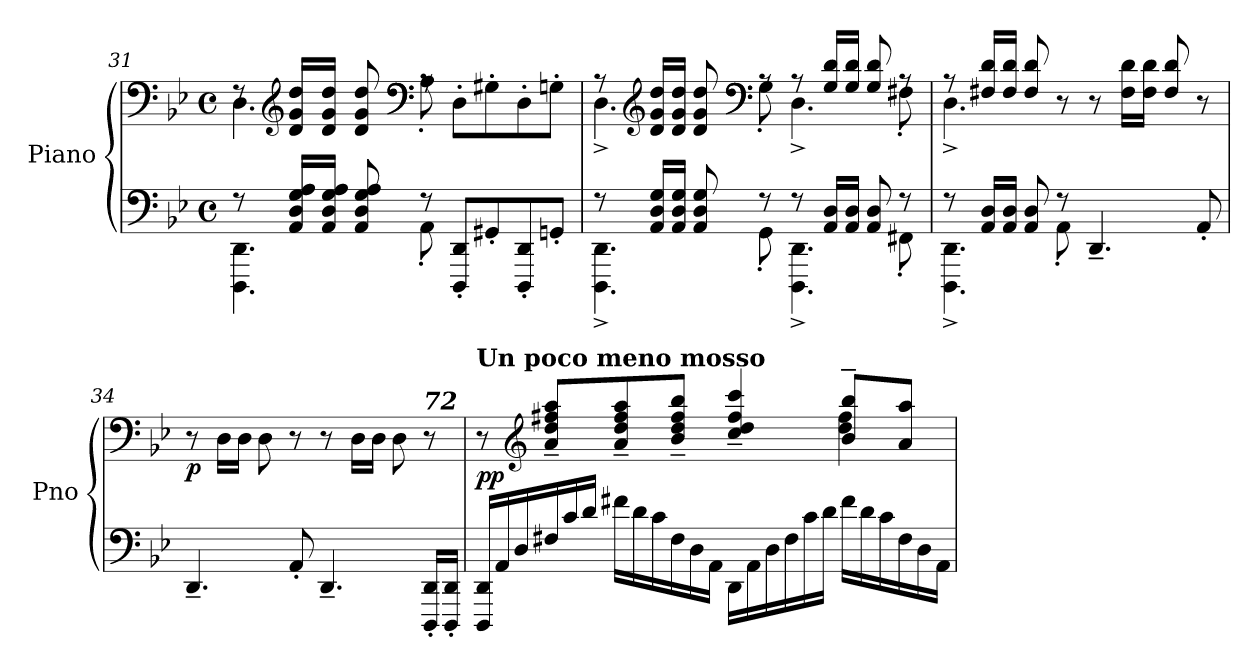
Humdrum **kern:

**kern	**kern	**dynam
*part1	*part1	*part1
*staff2	*staff1	*staff1/2
*I"Piano	*	*
*I'Pno	*	*
*clefF4	*clefF4	*
*k[b-e-]	*k[b-e-]	*
*M4/4	*M4/4	*
*met(c)	*met(c)	*
=31	=31	=31
*^	*^	*
8r	4.DDD\ 4.DD\	8rF	4.D\	.
*	*	*clefG2	*	*
16AA/ 16D/ 16G/ 16A/LL	.	16d/ 16g/ 16dd/LL	.	.
16AA/ 16D/ 16G/ 16A/JJ	.	16d/ 16g/ 16dd/JJ	.	.
8AA/ 8D/ 8G/ 8A/	.	8d/ 8g/ 8dd/	.	.
*	*	*clefF4	*	*
!	!	!	!	!LO:DY:b
8r	8AA'\	8rA	8A'\	other-dynamics
8DDD/' 8DD/'L	2ryy	8D'\L	2ryy	.
8GG#X'/	.	8G#X'\	.	.
8DDD/' 8DD/'	.	8D'\	.	.
8GGn'/J	.	8Gn'\J	.	.
=32	=32	=32	=32	=32
8r	4.DDD\^ 4.DD\^	8rA	4.D^\	.
*	*	*clefG2	*	*
16AA/ 16D/ 16G/LL	.	16d/ 16g/ 16dd/LL	.	.
16AA/ 16D/ 16G/JJ	.	16d/ 16g/ 16dd/JJ	.	.
8AA/ 8D/ 8G/	.	8d/ 8g/ 8dd/	.	.
*	*	*clefF4	*	*
8r	8GG'\	8rA	8G'\	.
8r	4.DDD\^ 4.DD\^	8rA	4.D^\	.
16AA/ 16D/LL	.	16G/ 16d/LL	.	.
16AA/ 16D/JJ	.	16G/ 16d/JJ	.	.
8AA/ 8D/	.	8G/ 8d/	.	.
8r	8FF#X'\	8rA	8F#X'\	.
!!LO:LB:g=z	!!
=33	=33	=33	=33	=33
8r	4.DDD\^ 4.DD\^	8rA	4.D^\	.
16AA/ 16D/LL	.	16F#X/ 16d/LL	.	.
16AA/ 16D/JJ	.	16F#/ 16d/JJ	.	.
8AA/ 8D/	.	8F#/ 8d/	.	.
8r	8AA'\	8r	2ryy	.
4.DD~/	2ryy	8r	.	.
.	.	16F#\ 16d\LL	.	.
.	.	16F#\ 16d\JJ	.	.
.	.	8F#/ 8d/	.	.
8AA'/	.	8r	8ryy	.
*v	*v	*	*	*
=34	=34	=34	=34
!	!LO:TX:a:Bi:t=88	!	!
!	!	!	!LO:DY:b
*	*v	*v	*
4.DD~/	8r	p
.	16D\LL	.
.	16D\JJ	.
.	8D\	.
8AA'/	8r	.
!	!	!LO:DY:b
4.DD~/	8r	other-dynamics
.	16D\LL	.
.	16D\JJ	.
.	8D\	.
!	!LO:TX:a:Bi:t=72	!
16DDD/' 16DD/'LL	8r	.
16DDD/' 16DD/'JJ	.	.
!!LO:LB:g=z
=35	=35	=35
*Xtuplet	*	*
*	*^	*
!	!LO:TX:a:B:t=Un poco meno mosso	!	!
!	!	!	!LO:DY:a=2
24DDD/ 24DD/LL	8r	2.ryy	pp
24AA/	.	.	.
24D/	.	.	.
*	*clefG2	*	*
24F#X/	8a/~ 8dd/~ 8ff#X/~ 8aa/~L	.	.
24c/	.	.	.
24d/JJ	.	.	.
24f#X\LL	8a/~ 8dd/~ 8ff#/~ 8aa/~	.	.
24d\	.	.	.
24c\	.	.	.
24F#\	8b-/~ 8dd/~ 8ff#/~ 8bb-/~J	.	.
24D\	.	.	.
24AA\JJ	.	.	.
24DD\LL	4cc/~ 4dd/~ 4ff#/~ 4ccc/~	.	.
24AA\	.	.	.
24D\	.	.	.
24F#\	.	.	.
24c\	.	.	.
24d\JJ	.	.	.
24f#\LL	8b-/~ 8bb-/~L	4dd\ 4ff#\	.
24d\	.	.	.
24c\	.	.	.
24F#\	8a/ 8aa/J	.	.
24D\	.	.	.
24AA\JJ	.	.	.
*	*v	*v	*
=	=	=
*-	*-	*-
